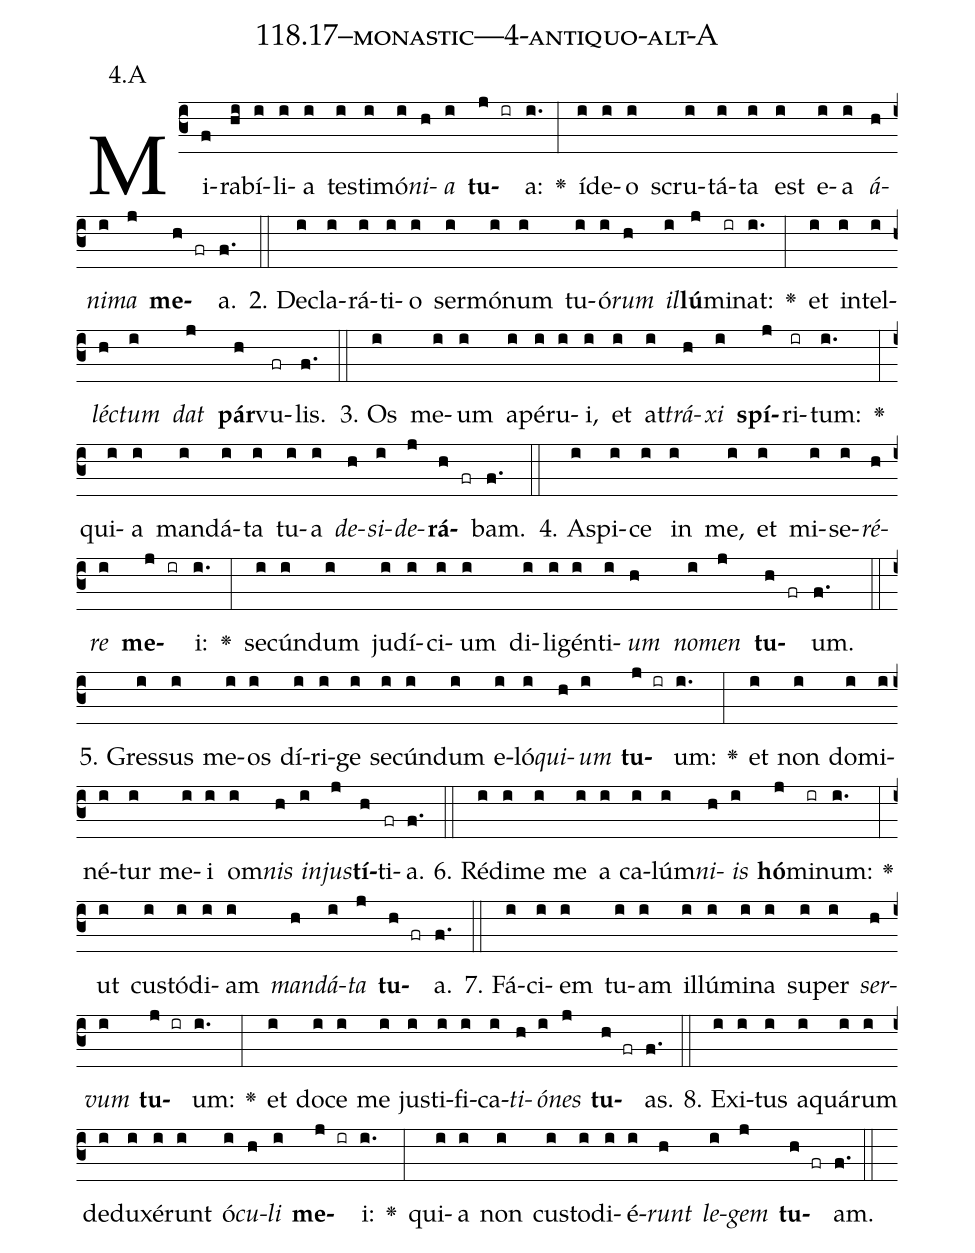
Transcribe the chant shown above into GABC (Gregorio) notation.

name: 118.17--monastic---4-antiquo-alt-A;
annotation: 4.A;
%%
(c3)Mi(f)ra(hi)bí(i)li(i)a(i) tes(i)ti(i)mó(i)<i>ni</i>(h)<i>a</i>(i) <b>tu</b>(j ir)a:(i.) <v>\greheightstar</v>(:) íd(i)e(i)o(i) scru(i)tá(i)ta(i) est(i) e(i)a(i) <i>á</i>(h)<i>ni</i>(i)<i>ma</i>(j) <b>me</b>(h fr)a.(f.) (::)
2. De(i)cla(i)rá(i)ti(i)o(i) ser(i)mó(i)num(i) tu(i)ó(i)<i>rum</i>(h) <i>il</i>(i)<b>lú</b>(j)mi(ir)nat:(i.) <v>\greheightstar</v>(:) et(i) in(i)tel(i)<i>léc</i>(h)<i>tum</i>(i) <i>dat</i>(j) <b>pár</b>(h)vu(fr)lis.(f.) (::)
3. Os(i) me(i)um(i) a(i)pé(i)ru(i)i,(i) et(i) at(i)<i>trá</i>(h)<i>xi</i>(i) <b>spí</b>(j)ri(ir)tum:(i.) <v>\greheightstar</v>(:) qui(i)a(i) man(i)dá(i)ta(i) tu(i)a(i) <i>de</i>(h)<i>si</i>(i)<i>de</i>(j)<b>rá</b>(h fr)bam.(f.) (::)
4. A(i)spi(i)ce(i) in(i) me,(i) et(i) mi(i)se(i)<i>ré</i>(h)<i>re</i>(i) <b>me</b>(j ir)i:(i.) <v>\greheightstar</v>(:) se(i)cún(i)dum(i) ju(i)dí(i)ci(i)um(i) di(i)li(i)gén(i)ti(i)<i>um</i>(h) <i>no</i>(i)<i>men</i>(j) <b>tu</b>(h fr)um.(f.) (::)
5. Gres(i)sus(i) me(i)os(i) dí(i)ri(i)ge(i) se(i)cún(i)dum(i) e(i)ló(i)<i>qui</i>(h)<i>um</i>(i) <b>tu</b>(j ir)um:(i.) <v>\greheightstar</v>(:) et(i) non(i) do(i)mi(i)né(i)tur(i) me(i)i(i) om(i)<i>nis</i>(h) <i>in</i>(i)<i>jus</i>(j)<b>tí</b>(h)ti(fr)a.(f.) (::)
6. Réd(i)i(i)me(i) me(i) a(i) ca(i)lúm(i)<i>ni</i>(h)<i>is</i>(i) <b>hó</b>(j)mi(ir)num:(i.) <v>\greheightstar</v>(:) ut(i) cus(i)tó(i)di(i)am(i) <i>man</i>(h)<i>dá</i>(i)<i>ta</i>(j) <b>tu</b>(h fr)a.(f.) (::)
7. Fá(i)ci(i)em(i) tu(i)am(i) il(i)lú(i)mi(i)na(i) su(i)per(i) <i>ser</i>(h)<i>vum</i>(i) <b>tu</b>(j ir)um:(i.) <v>\greheightstar</v>(:) et(i) do(i)ce(i) me(i) jus(i)ti(i)fi(i)ca(i)<i>ti</i>(h)<i>ó</i>(i)<i>nes</i>(j) <b>tu</b>(h fr)as.(f.) (::)
8. Ex(i)i(i)tus(i) a(i)quá(i)rum(i) de(i)du(i)xé(i)runt(i) ó(i)<i>cu</i>(h)<i>li</i>(i) <b>me</b>(j ir)i:(i.) <v>\greheightstar</v>(:) qui(i)a(i) non(i) cus(i)to(i)di(i)é(i)<i>runt</i>(h) <i>le</i>(i)<i>gem</i>(j) <b>tu</b>(h fr)am.(f.) (::)
